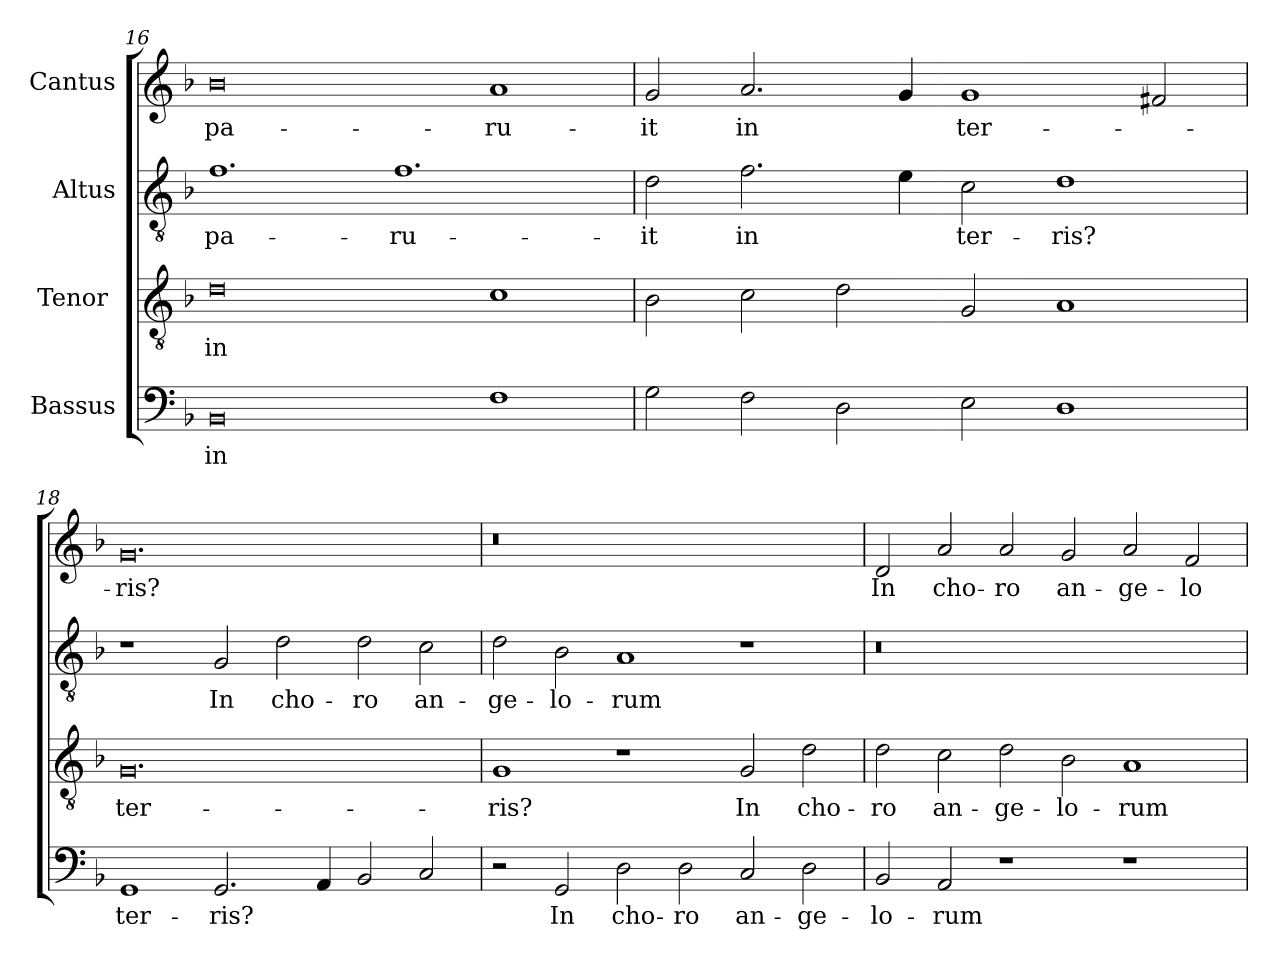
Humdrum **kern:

**kern	**text	**kern	**text	**kern	**text	**kern	**text
*part4	*part4	*part3	*part3	*part2	*part2	*part1	*part1
*staff4	*staff4	*staff3	*staff3	*staff2	*staff2	*staff1	*staff1
*I"Bassus	*	*I"Tenor 	*	*I"Altus	*	*I"Cantus	*
*clefF4	*	*clefGv2	*	*clefGv2	*	*clefG2	*
*k[b-]	*	*k[b-]	*	*k[b-]	*	*k[b-]	*
*F:	*	*F:	*	*F:	*	*F:	*
=16	=16	=16	=16	=16	=16	=16	=16
0BB-/	in	0d\	in	1.f\	-pa-	0b-\	-pa-
.	.	.	.	1.f\	-ru-	.	.
1F\	.	1c\	.	.	.	1a/	-ru-
!!LO:PB:g=z
=17	=17	=17	=17	=17	=17	=17	=17
2G\	.	2B-\	.	2d\	-it	2g/	-it
2F\	.	2c\	.	2.f\	in	2.a/	in
2D\	.	2d\	.	.	.	.	.
.	.	.	.	4e\	.	4g/	.
2E\	.	2G/	.	2c\	ter-	1g/	ter-
1D\	.	1A/	.	1d\	-ris?	.	.
.	.	.	.	.	.	2f#X/	.
=18	=18	=18	=18	=18	=18	=18	=18
1GG/	ter-	0.G/	ter-	1r	.	0.g/	-ris?
2.GG/	-ris?	.	.	2G/	In	.	.
.	.	.	.	2d\	cho-	.	.
4AA/	.	.	.	.	.	.	.
2BB-/	.	.	.	2d\	-ro	.	.
2C/	.	.	.	2c\	an-	.	.
=19	=19	=19	=19	=19	=19	=19	=19
2r	.	1G/	-ris?	2d\	-ge-	0r	.
2GG/	In	.	.	2B-\	-lo-	.	.
2D\	cho-	1r	.	1A/	-rum	.	.
2D\	-ro	.	.	.	.	.	.
2C/	an-	2G/	In	1r	.	1ryy	.
2D\	-ge-	2d\	cho-	.	.	.	.
=20	=20	=20	=20	=20	=20	=20	=20
2BB-/	-lo-	2d\	-ro	0r	.	2d/	In
2AA/	-rum	2c\	an-	.	.	2a/	cho-
1r	.	2d\	-ge-	.	.	2a/	-ro
.	.	2B-\	-lo-	.	.	2g/	an-
1r	.	1A/	-rum	1ryy	.	2a/	-ge-
.	.	.	.	.	.	2f/	-lo-
=	=	=	=	=	=	=	=
*-	*-	*-	*-	*-	*-	*-	*-
